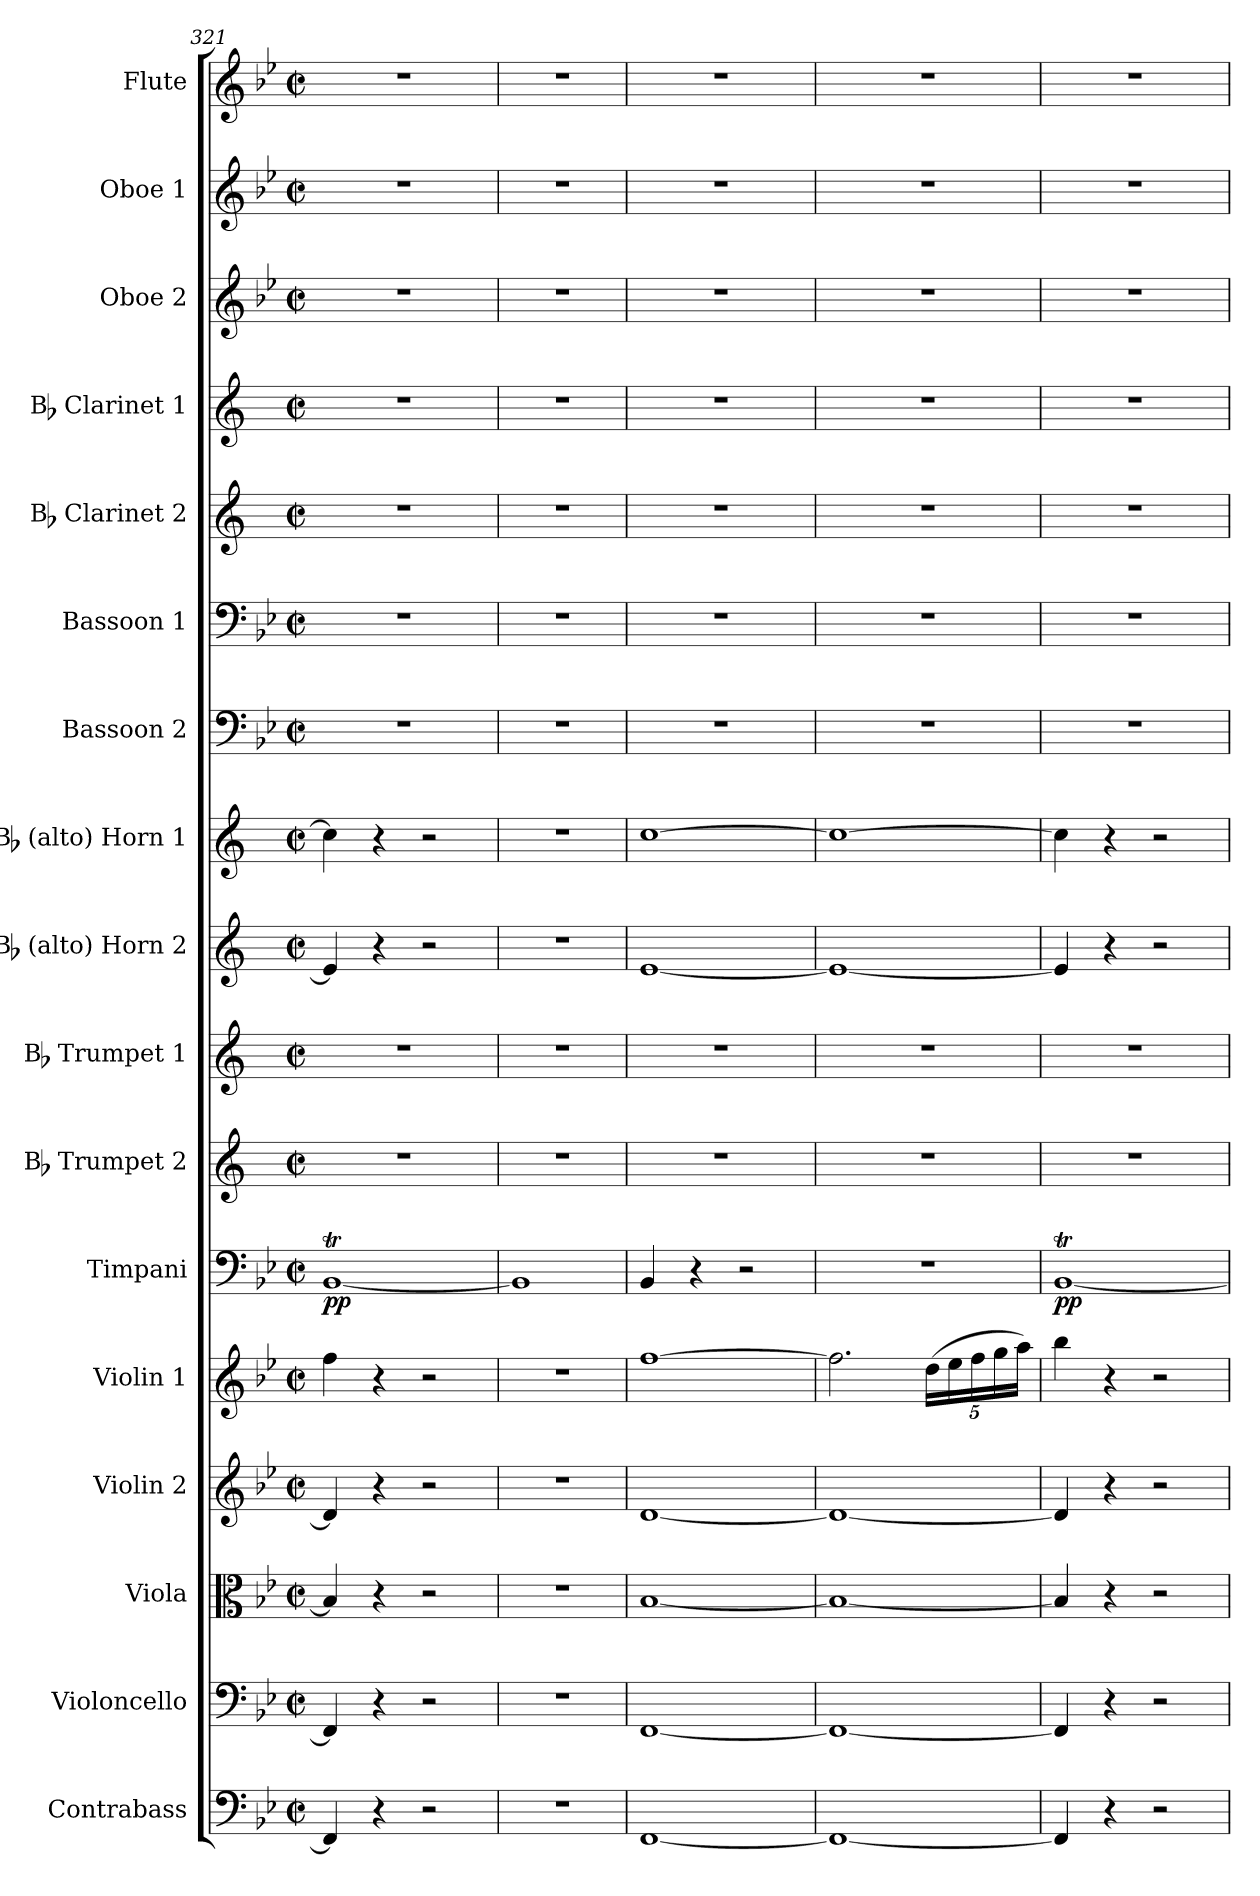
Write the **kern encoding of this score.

**kern	**kern	**kern	**kern	**kern	**kern	**dynam	**kern	**kern	**kern	**kern	**kern	**kern	**kern	**kern	**kern	**kern	**kern
*part17	*part16	*part15	*part14	*part13	*part12	*part12	*part11	*part10	*part9	*part8	*part7	*part6	*part5	*part4	*part3	*part2	*part1
*staff17	*staff16	*staff15	*staff14	*staff13	*staff12	*staff12	*staff11	*staff10	*staff9	*staff8	*staff7	*staff6	*staff5	*staff4	*staff3	*staff2	*staff1
*I"Contrabass	*I"Violoncello	*I"Viola	*I"Violin 2	*I"Violin 1	*I"Timpani	*	*I"Bb Trumpet 2	*I"Bb Trumpet 1	*I"Bb (alto) Horn 2	*I"Bb (alto) Horn 1	*I"Bassoon 2	*I"Bassoon 1	*I"Bb Clarinet 2	*I"Bb Clarinet 1	*I"Oboe 2	*I"Oboe 1	*I"Flute
*I'Cb	*I'Vc	*I'Vla	*I'Vln 2	*I'Vln 1	*I'Timp	*	*I'Tpt 2	*I'Tpt 1	*I'Hn 2	*I'Hn 1	*I'Bsn 2	*I'Bsn 1	*I'Cl 2	*I'Cl 1	*I'Ob 2	*I'Ob 1	*I'Fl
*clefF4	*clefF4	*clefC3	*clefG2	*clefG2	*clefF4	*	*clefG2	*clefG2	*clefG2	*clefG2	*clefF4	*clefF4	*clefG2	*clefG2	*clefG2	*clefG2	*clefG2
*ITrd7c12	*	*	*	*	*	*	*ITrd1c2	*ITrd1c2	*ITrd1c2	*ITrd1c2	*	*	*ITrd1c2	*ITrd1c2	*	*	*
*k[b-e-]	*k[b-e-]	*k[b-e-]	*k[b-e-]	*k[b-e-]	*k[b-e-]	*	*k[b-e-]	*k[b-e-]	*k[b-e-]	*k[b-e-]	*k[b-e-]	*k[b-e-]	*k[b-e-]	*k[b-e-]	*k[b-e-]	*k[b-e-]	*k[b-e-]
*M2/2	*M2/2	*M2/2	*M2/2	*M2/2	*M2/2	*	*M2/2	*M2/2	*M2/2	*M2/2	*M2/2	*M2/2	*M2/2	*M2/2	*M2/2	*M2/2	*M2/2
*met(c|)	*met(c|)	*met(c|)	*met(c|)	*met(c|)	*met(c|)	*	*met(c|)	*met(c|)	*met(c|)	*met(c|)	*met(c|)	*met(c|)	*met(c|)	*met(c|)	*met(c|)	*met(c|)	*met(c|)
=321	=321	=321	=321	=321	=321	=321	=321	=321	=321	=321	=321	=321	=321	=321	=321	=321	=321
!	!	!	!	!	!	!LO:DY:b	!	!	!	!	!	!	!	!	!	!	!
4FFF/]	4FF/]	4B-/]	4d/]	4ff\	[1BB-T	pp	1r	1r	4d/]	4b-\]	1r	1r	1r	1r	1r	1r	1r
4r	4r	4r	4r	4r	.	.	.	.	4r	4r	.	.	.	.	.	.	.
2r	2r	2r	2r	2r	.	.	.	.	2r	2r	.	.	.	.	.	.	.
=322	=322	=322	=322	=322	=322	=322	=322	=322	=322	=322	=322	=322	=322	=322	=322	=322	=322
1r	1r	1r	1r	1r	1BB-TTT]	.	1r	1r	1r	1r	1r	1r	1r	1r	1r	1r	1r
=323	=323	=323	=323	=323	=323	=323	=323	=323	=323	=323	=323	=323	=323	=323	=323	=323	=323
[1FFF	[1FF	[1B-	[1d	[1ff	4BB-/	.	1r	1r	[1d	[1b-	1r	1r	1r	1r	1r	1r	1r
.	.	.	.	.	4r	.	.	.	.	.	.	.	.	.	.	.	.
.	.	.	.	.	2r	.	.	.	.	.	.	.	.	.	.	.	.
=324	=324	=324	=324	=324	=324	=324	=324	=324	=324	=324	=324	=324	=324	=324	=324	=324	=324
1FFF_	1FF_	1B-_	1d_	2.ff\]	1r	.	1r	1r	1d_	1b-_	1r	1r	1r	1r	1r	1r	1r
*	*	*	*	*Xbrackettup	*	*	*	*	*	*	*	*	*	*	*	*	*
.	.	.	.	(20dd\LL	.	.	.	.	.	.	.	.	.	.	.	.	.
.	.	.	.	20ee-\	.	.	.	.	.	.	.	.	.	.	.	.	.
.	.	.	.	20ff\	.	.	.	.	.	.	.	.	.	.	.	.	.
.	.	.	.	20gg\	.	.	.	.	.	.	.	.	.	.	.	.	.
.	.	.	.	20aa\JJ)	.	.	.	.	.	.	.	.	.	.	.	.	.
=325	=325	=325	=325	=325	=325	=325	=325	=325	=325	=325	=325	=325	=325	=325	=325	=325	=325
!	!	!	!	!	!	!LO:DY:b	!	!	!	!	!	!	!	!	!	!	!
4FFF/]	4FF/]	4B-/]	4d/]	4bb-\	[1BB-T	pp	1r	1r	4d/]	4b-\]	1r	1r	1r	1r	1r	1r	1r
4r	4r	4r	4r	4r	.	.	.	.	4r	4r	.	.	.	.	.	.	.
2r	2r	2r	2r	2r	.	.	.	.	2r	2r	.	.	.	.	.	.	.
=	=	=	=	=	=	=	=	=	=	=	=	=	=	=	=	=	=
*-	*-	*-	*-	*-	*-	*-	*-	*-	*-	*-	*-	*-	*-	*-	*-	*-	*-
